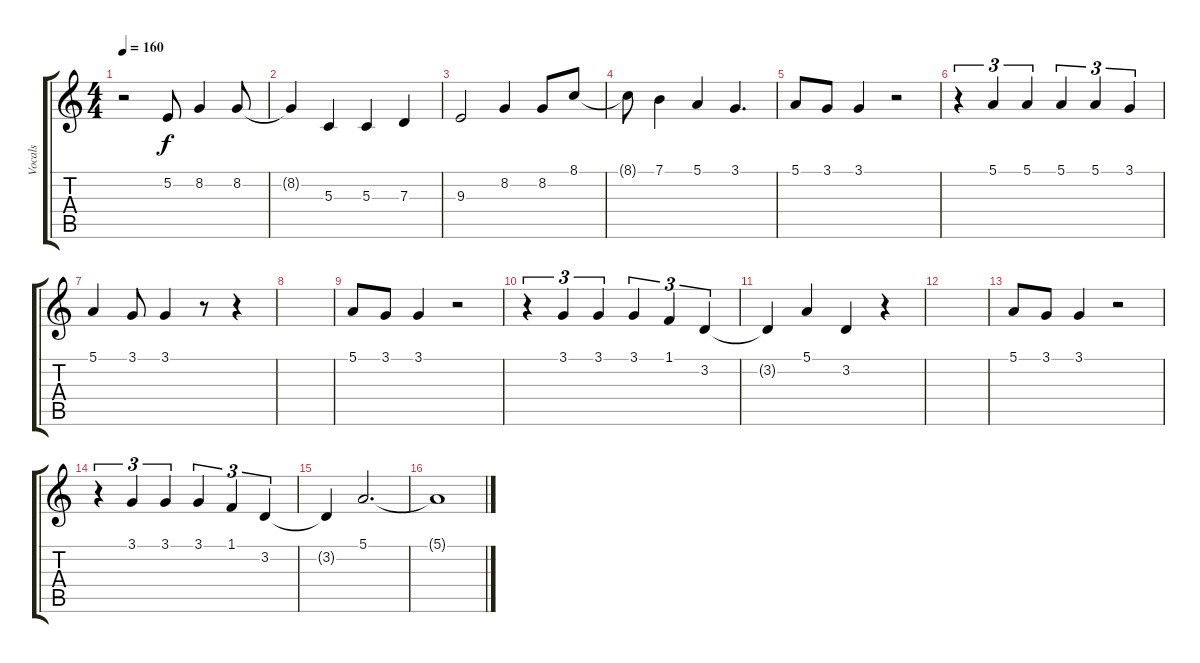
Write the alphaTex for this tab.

\track ("Vocals" "Vocals") {instrument flute}
\staff {score tabs}
\tuning (E4 B3 G3 D3 A2 E2) {hide}
\ts (4 4)
\tempo 160
\clef g2
\ks c
r.2{dy f} 5.2.8 8.2.4 8.2.8 |
8.2{t}.4 5.3.4 5.3.4 7.3.4 |
9.3.2 8.2.4 8.2.8 8.1.8 |
8.1{t}.8 7.1.4 5.1.4 3.1.4{d} |
5.1.8 3.1.8 3.1.4 r.2 |
r.4{tu (3 2)} 5.1.4{tu (3 2)} 5.1.4{tu (3 2)} 5.1.4{tu (3 2)} 5.1.4{tu (3 2)} 3.1.4{tu (3 2)} |
5.1.4 3.1.8 3.1.4 r.8 r.4 |
|
5.1.8 3.1.8 3.1.4 r.2 |
r.4{tu (3 2)} 3.1.4{tu (3 2)} 3.1.4{tu (3 2)} 3.1.4{tu (3 2)} 1.1.4{tu (3 2)} 3.2.4{tu (3 2)} |
3.2{t}.4 5.1.4 3.2.4 r.4 |
|
5.1.8 3.1.8 3.1.4 r.2 |
r.4{tu (3 2)} 3.1.4{tu (3 2)} 3.1.4{tu (3 2)} 3.1.4{tu (3 2)} 1.1.4{tu (3 2)} 3.2.4{tu (3 2)} |
3.2{t}.4 5.1.2{d} |
5.1{t}.1
